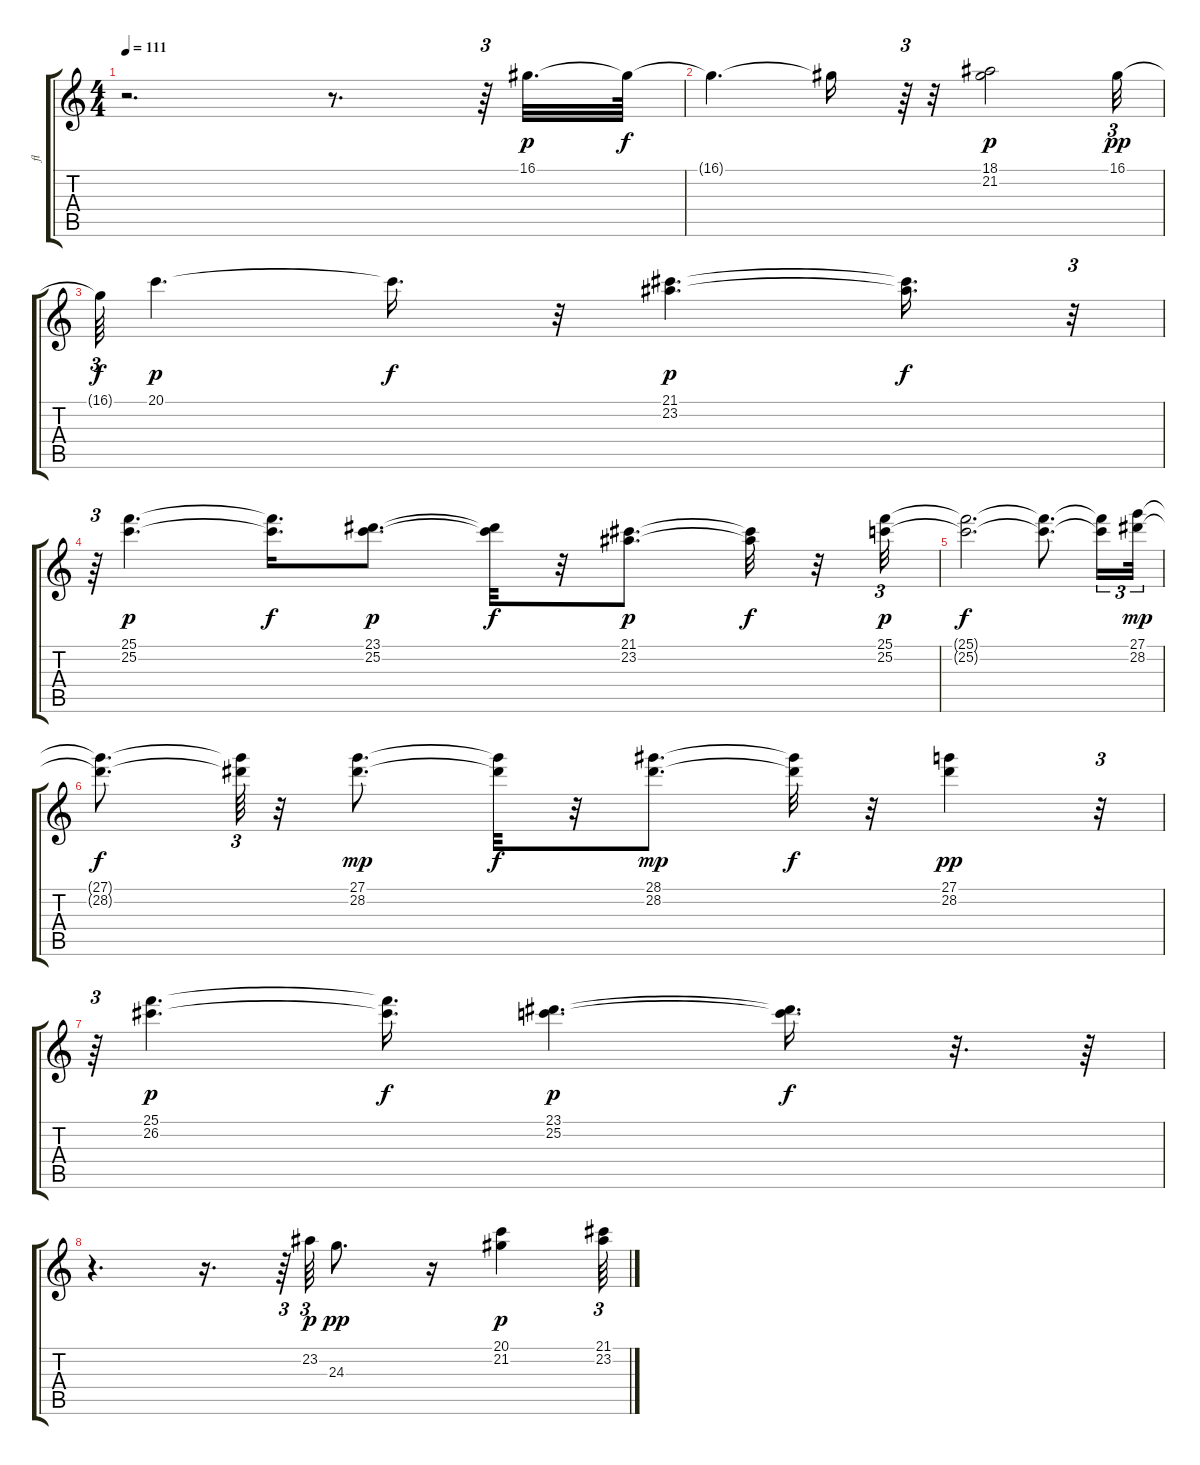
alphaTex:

\track ("fl" "fl") {instrument flute}
\staff {score tabs}
\tuning (E4 B3 G3 D3 A2 E2) {hide}
\ts (4 4)
\tempo 111
\clef g2
\ks c
r.2{d dy f} r.8{d} r.64{tu (3 2)} 16.1.32{d dy p} 16.1{t}.64{dy f} |
16.1{t}.4{d} 16.1{t}.16 r.64{tu (3 2)} r.32 (18.1 21.2).2{dy p} 16.1.32{tu (3 2) dy pp} |
16.1{t}.64{tu (3 2) dy f} 20.1.4{d dy p} 20.1{t}.16{d dy f} r.32 (21.1 23.2).4{d dy p} (21.1{t} 23.2{t}).16{d dy f} r.32{tu (3 2)} |
r.64{tu (3 2)} (25.1 25.2).4{d dy p} (25.1{t} 25.2{t}).16{d dy f} (23.1 25.2).8{d dy p} (23.1{t} 25.2{t}).32{dy f} r.32 (21.1 23.2).8{d dy p} (21.1{t} 23.2{t}).32{dy f} r.32 (25.1 25.2).32{tu (3 2) dy p} |
(25.1{t} 25.2{t}).2{d dy f} (25.1{t} 25.2{t}).8{d} (25.1{t} 25.2{t}).16{tu (3 2)} (27.1 28.2).32{tu (3 2) dy mp} |
(27.1{t} 28.2{t}).8{d dy f} (27.1{t} 28.2{t}).64{tu (3 2)} r.32 (27.1 28.2).8{d dy mp} (27.1{t} 28.2{t}).32{dy f} r.32 (28.1 28.2).8{d dy mp} (28.1{t} 28.2{t}).32{dy f} r.32 (27.1 28.2).4{dy pp} r.32{tu (3 2)} |
r.64{tu (3 2)} (25.1 26.2).4{d dy p} (25.1{t} 26.2{t}).16{d dy f} (23.1 25.2).4{d dy p} (23.1{t} 25.2{t}).16{d dy f} r.32{d} r.64 |
r.4{d} r.16{d} r.64{tu (3 2)} 23.2.64{tu (3 2) dy p} 24.3.8{d dy pp} r.16 (20.1 21.2).4{dy p} (21.1 23.2).64{tu (3 2)}
